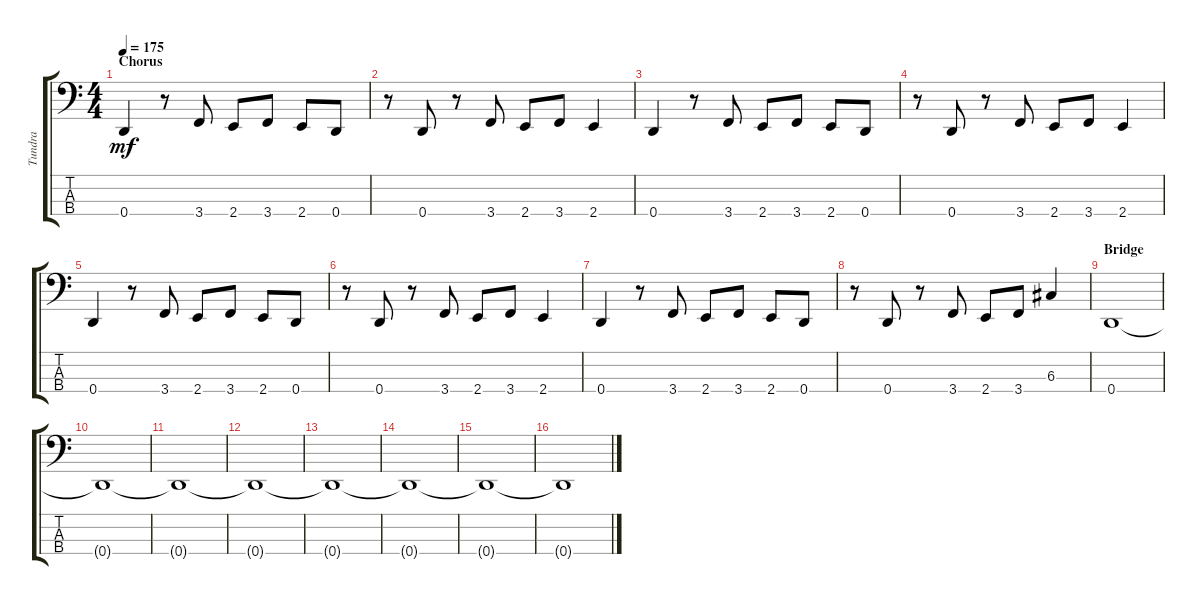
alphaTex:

\track ("Tundra" "Tundra") {instrument electricbasspick}
\staff {score tabs}
\tuning (F2 C2 G1 D1) {hide}
\ts (4 4)
\section ("" "Chorus")
\tempo 175
\clef f4
\ks c
0.4.4{dy mf} r.8 3.4.8 2.4.8 3.4.8 2.4.8 0.4.8 |
r.8 0.4.8 r.8 3.4.8 2.4.8 3.4.8 2.4.4 |
0.4.4 r.8 3.4.8 2.4.8 3.4.8 2.4.8 0.4.8 |
r.8 0.4.8 r.8 3.4.8 2.4.8 3.4.8 2.4.4 |
0.4.4 r.8 3.4.8 2.4.8 3.4.8 2.4.8 0.4.8 |
r.8 0.4.8 r.8 3.4.8 2.4.8 3.4.8 2.4.4 |
0.4.4 r.8 3.4.8 2.4.8 3.4.8 2.4.8 0.4.8 |
r.8 0.4.8 r.8 3.4.8 2.4.8 3.4.8 6.3.4 |
\section ("" "Bridge")
0.4.1 |
0.4{t}.1 |
0.4{t}.1 |
0.4{t}.1 |
0.4{t}.1 |
0.4{t}.1 |
0.4{t}.1 |
0.4{t}.1
